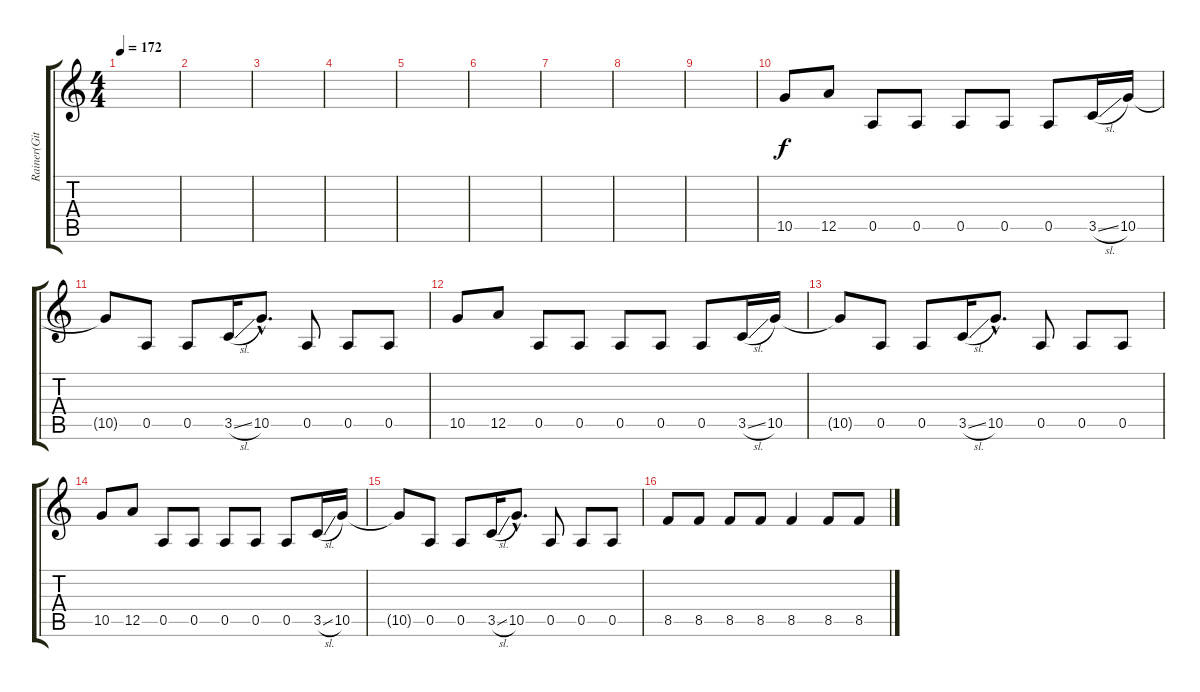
\track ("Rainer(Gitarre)" "Rainer(Git") {instrument distortionguitar}
\staff {score tabs}
\tuning (E4 B3 G3 D3 A2 E2) {hide}
\ts (4 4)
\tempo 172
\clef g2
\ks c
|
|
|
|
|
|
|
|
|
10.5.8 12.5.8 0.5.8 0.5.8 0.5.8 0.5.8 0.5.8 3.5{sl}.16 10.5.16 |
10.5{t}.8 0.5.8 0.5.8 3.5{sl}.16 10.5{hac}.8{d} 0.5.8 0.5.8 0.5.8 |
10.5.8 12.5.8 0.5.8 0.5.8 0.5.8 0.5.8 0.5.8 3.5{sl}.16 10.5.16 |
10.5{t}.8 0.5.8 0.5.8 3.5{sl}.16 10.5{hac}.8{d} 0.5.8 0.5.8 0.5.8 |
10.5.8 12.5.8 0.5.8 0.5.8 0.5.8 0.5.8 0.5.8 3.5{sl}.16 10.5.16 |
10.5{t}.8 0.5.8 0.5.8 3.5{sl}.16 10.5{hac}.8{d} 0.5.8 0.5.8 0.5.8 |
8.5.8 8.5.8 8.5.8 8.5.8 8.5.4 8.5.8 8.5.8
